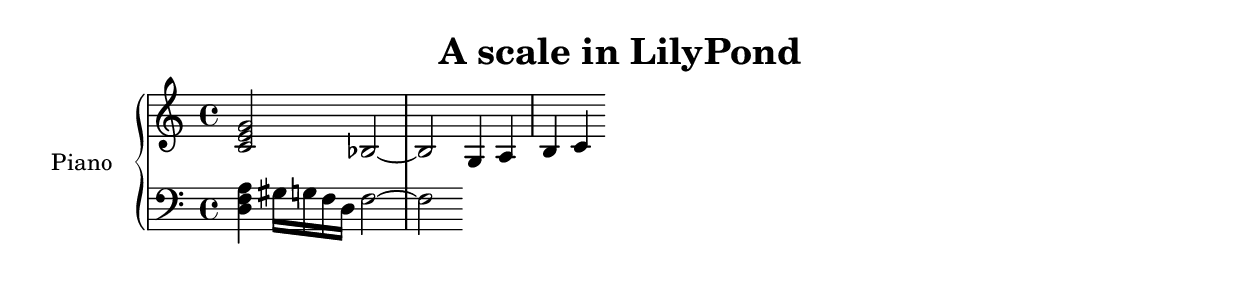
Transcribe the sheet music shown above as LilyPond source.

\header{ title = "A scale in LilyPond" } 

 upper = \new Voice \with {
    \remove "Note_heads_engraver"
    \consists "Completion_heads_engraver"
  } 
  \relative c'{
   	\clef treble 
   	<c e g>2 bes1 g4 a b c 
  } 

 lower = \new Voice \with {
    \remove "Note_heads_engraver"
    \consists "Completion_heads_engraver"
  } 
  \relative c{ \clef bass <d f a> gis16 g f d f1 } 

 \score {
  \new PianoStaff <<
    \set PianoStaff.instrumentName = #"Piano  "
    \new Staff = "upper" \upper
    \new Staff = "lower" \lower
  >>
  \layout { }
  \midi { }
}

 \version "2.18.2"